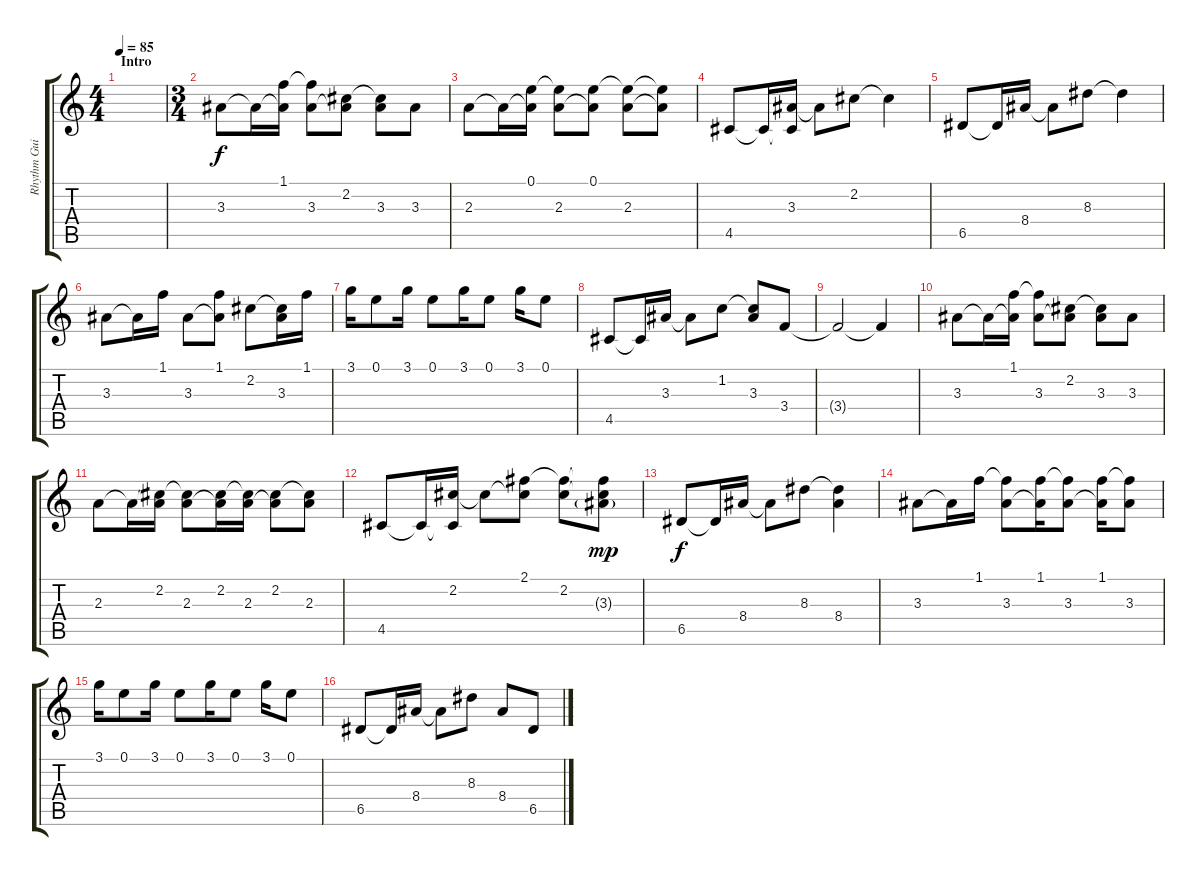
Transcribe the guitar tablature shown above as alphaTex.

\track ("Rhythm Guitar" "Rhythm Gui") {instrument distortionguitar}
\staff {score tabs}
\tuning (E4 B3 G3 D3 A2 D2) {hide}
\ts (4 4)
\section ("" "Intro")
\tempo 85
\clef g2
\ks c
|
\ts (3 4)
3.3.8{instrument acousticguitarsteel} 3.3{t}.16 (1.1 3.3{t}).16{instrument acousticguitarsteel} (1.1{t} 3.3).8 (2.2 3.3{t}).8 (2.2{t} 3.3).8 3.3.8 |
2.3.8{instrument acousticguitarsteel} 2.3{t}.16 (0.1 2.3{t}).16{instrument acousticguitarsteel} (0.1{t} 2.3).8 (0.1 2.3{t}).8 (0.1{t} 2.3).8 (0.1{t} 2.3{t}).8 |
4.5.8{instrument acousticguitarsteel} 4.5{t}.16 (3.3 4.5{t}).16{instrument acousticguitarsteel} 3.3{t}.8 2.2.8 2.2{t}.4 |
6.5.8 6.5{t}.16 8.4.16 8.4{t}.8 8.3.8 8.3{t}.4 |
3.3.8{instrument acousticguitarsteel} 3.3{t}.16 1.1.16{instrument acousticguitarsteel} 3.3.8 (1.1 3.3{t}).8 2.2.8 (2.2{t} 3.3).16 1.1.16 |
3.1.16{instrument acousticguitarsteel} 0.1.8 3.1.16 0.1.8 3.1.16 0.1.8 3.1.16 0.1.8 |
4.5.8{instrument acousticguitarsteel} 4.5{t}.16 3.3.16{instrument acousticguitarsteel} 3.3{t}.8 1.2.8 (1.2{t} 3.3).8 3.4.8 |
3.4{t}.2 3.4{t}.4 |
3.3.8{instrument acousticguitarsteel} 3.3{t}.16 (1.1 3.3{t}).16{instrument acousticguitarsteel} (1.1{t} 3.3).8 (2.2 3.3{t}).8 (2.2{t} 3.3).8 3.3.8 |
2.3.8{instrument acousticguitarsteel} 2.3{t}.16 (2.2 2.3{t}).16{instrument acousticguitarsteel} (2.2{t} 2.3).8 (2.2 2.3{t}).16 (2.2{t} 2.3).16 (2.2 2.3{t}).8 (2.2{t} 2.3).8 |
4.5.8{instrument acousticguitarsteel} 4.5{t}.16 (2.2 4.5{t}).16{instrument acousticguitarsteel} 2.2{t}.8 (2.1 2.2{t}).8 (2.1{t} 2.2).8 (2.1{t} 2.2{t} 3.3{g}).8{dy mp} |
6.5.8{dy f} 6.5{t}.16 8.4.16 8.4{t}.8 8.3.8 (8.3{t} 8.4).4 |
3.3.8{instrument acousticguitarsteel} 3.3{t}.16 1.1.16{instrument acousticguitarsteel} (1.1{t} 3.3).8 (1.1 3.3{t}).16 (1.1{t} 3.3).8 (1.1 3.3{t}).16 (1.1{t} 3.3).8 |
3.1.16{instrument acousticguitarsteel} 0.1.8 3.1.16 0.1.8 3.1.16 0.1.8 3.1.16 0.1.8 |
6.5.8 6.5{t}.16 8.4.16 8.4{t}.8 8.3.8 8.4.8 6.5.8
